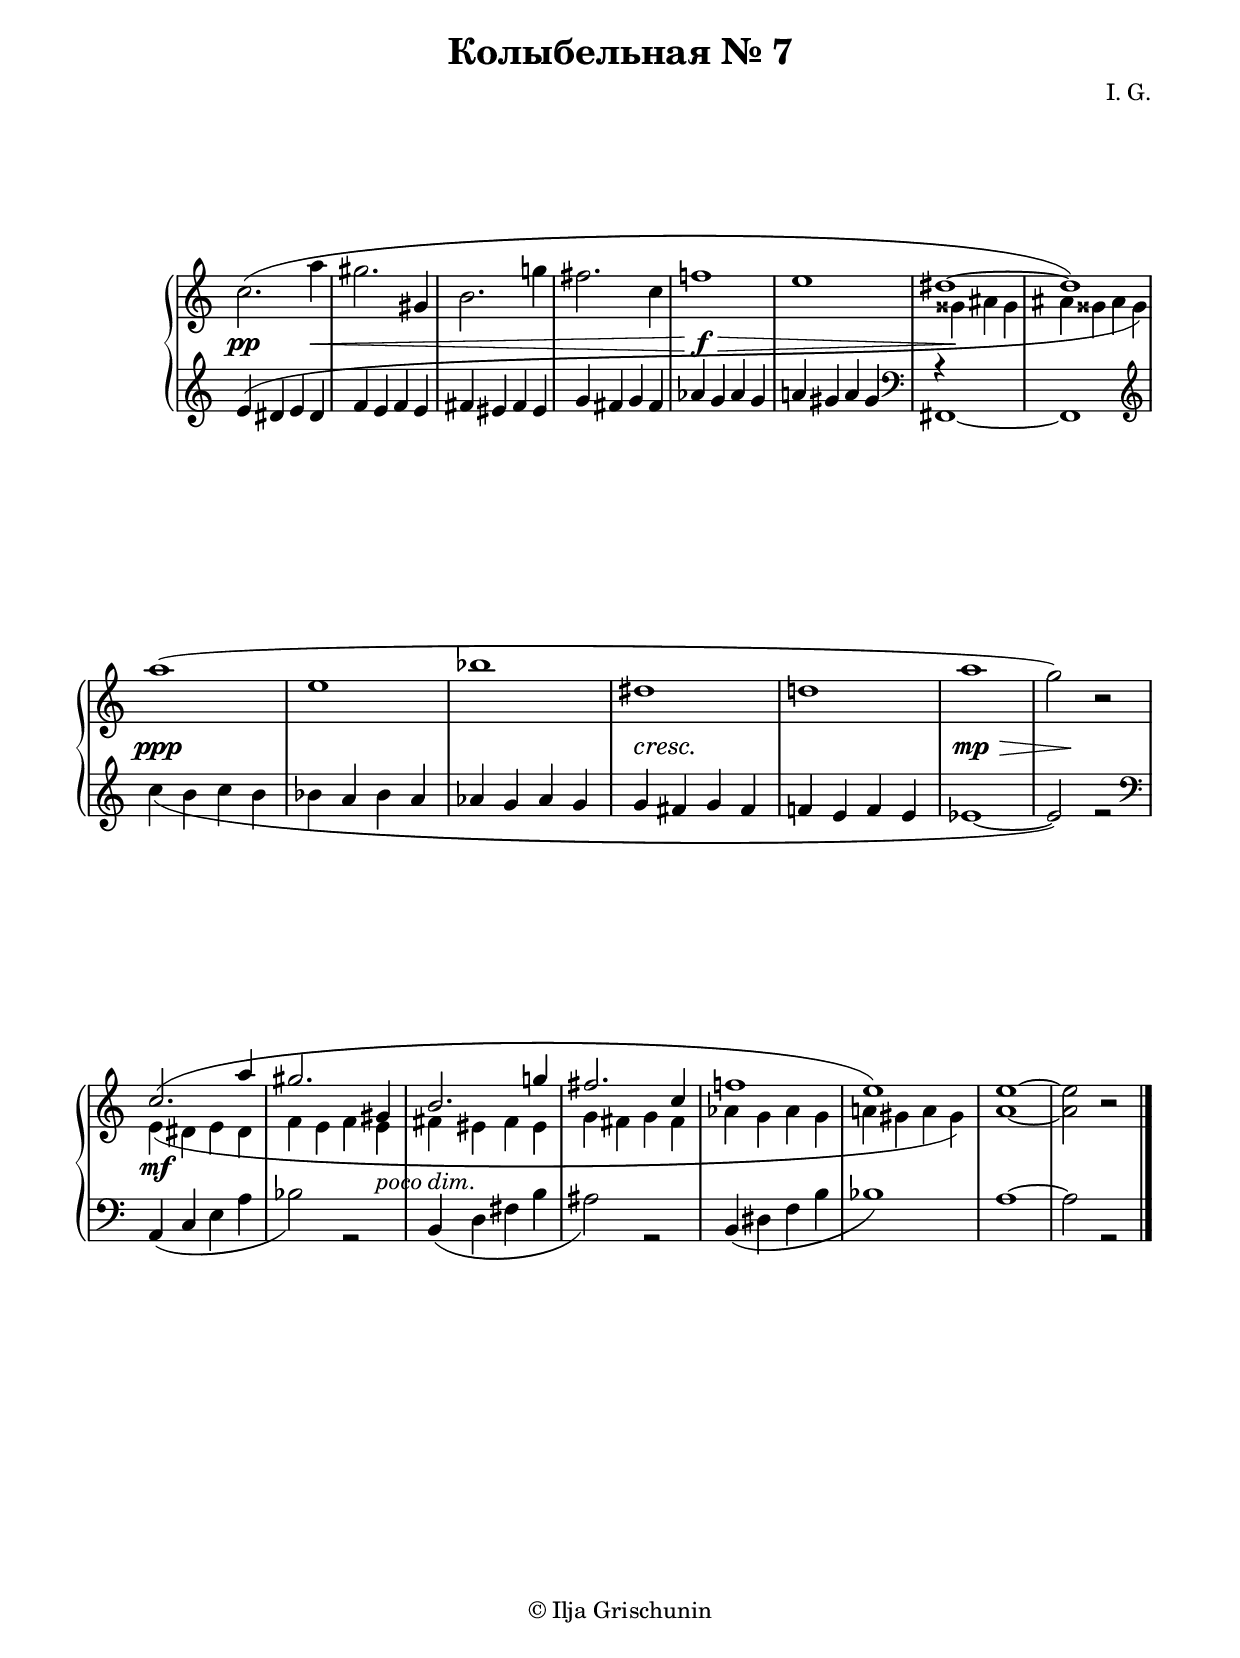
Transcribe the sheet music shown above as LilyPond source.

\version "2.19.15"

\language "deutsch"

\header {
  title = "Колыбельная № 7"
  composer = "I. G."
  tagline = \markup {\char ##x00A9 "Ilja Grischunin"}
}

\paper {
  #(set-paper-size "a4")
  top-system-spacing #'basic-distance = #25
  top-markup-spacing #'basic-distance = #10
  markup-system-spacing #'basic-distance = #25
  system-system-spacing #'basic-distance = #30
  %score-system-spacing #'basic-distance = #40
  %score-markup-spacing #'basic-distance = #25
  last-bottom-spacing #'basic-distance = #25
  left-margin = 15
  right-margin = 15
}

\layout {
  \context {
    \Score
    \remove "Bar_number_engraver"
    %\override StaffGrouper.staff-staff-spacing.basic-distance = #16
  }
}

\version "2.19.15"

\language "deutsch"

top = \change Staff = "RH"
bot = \change Staff = "LH"

%%%%%%%%%%% RH %%%%%%%%%%%%
siebenteRH = \relative {
  \clef treble
  \time 4/4
  \override Staff.TimeSignature #'stencil = ##f
  \override Slur.positions = #'(1 . 1)
  c''2.( a'4 gis2. gis,4 h2. g'!4 fis2. c4 f!1 e dis~ dis) \break
  a'( e b' dis, d! a' g2) r \break
  <<
  	{
  		\shape #'((-0.5 . -4)(0 . 0)(0 . 0)(0 . -3)) Slur
  		c,2.( a'4 gis2. gis,4 h2. g'!4 fis2. c4 f!1 e)
  	}
  	\\
  	{
  		\shape #'((0.5 . 2)(0 . 0)(0 . 0)(0.5 . 2)) Slur
  		e,4( dis e dis f e f e fis eis fis eis g fis g fis
			as g as g a! gis a gis)
  	}
  >>
  <a e'>1~ q2 r
  \bar "|."
}
%%%%%%%% DYNAMIC %%%%%%%%%%
dynamicSieben = {
  \override Hairpin.to-barline = ##f
  \override DynamicTextSpanner.style = #'none
  s2.\pp s4\< s1*3 s1*2\f\> s1*2\!
  s1*3\ppp s1*2\cresc s1\mp\> s4 s2.\!
  s1\mf s2. s4-\markup {\italic {poco dim.}}
}
%%%%%%%%%%% LH %%%%%%%%%%%%
siebenteLH = \relative {
  \clef treble
  \time 4/4
  \override Staff.TimeSignature #'stencil = ##f
  <<
  	{
  		\shape #'((-0.5 . -6.5)(0 . -3)(0 . -10)(0 . -3)) Slur
			e'4( dis e dis f e f e fis eis fis eis g fis g fis
			as g as g a! gis a gis r
			\top \stemDown gisis ais gisis ais gisis ais gisis)\bot
  	}
  	\\
  	{
  		s1*6 \clef bass fis,,1~ fis
  	}
  >>
  \clef treble
  \stemNeutral
  \shape #'((0.5 . 3)(0 . 0)(0 . 0)(0 . 0.5)) Slur
  c'''4_( h c h b a b a as g as g g fis g fis f! e f e es1~ es2) r
  \clef bass
  \override Slur.positions = #'(1 . -1)
  a,,4( c e a b2) r h,4( d fis h ais2) r 
  \override Slur.positions = #'(1 . 1)
  h,4( dis f h b1) a^~ a2 r
  \bar "|."
}


\score {
  \new PianoStaff
  <<
    \new Staff = "RH" \siebenteRH
    \new Dynamics = "Dynamics_pf" \dynamicSieben
    \new Staff = "LH" \siebenteLH
  >>
}